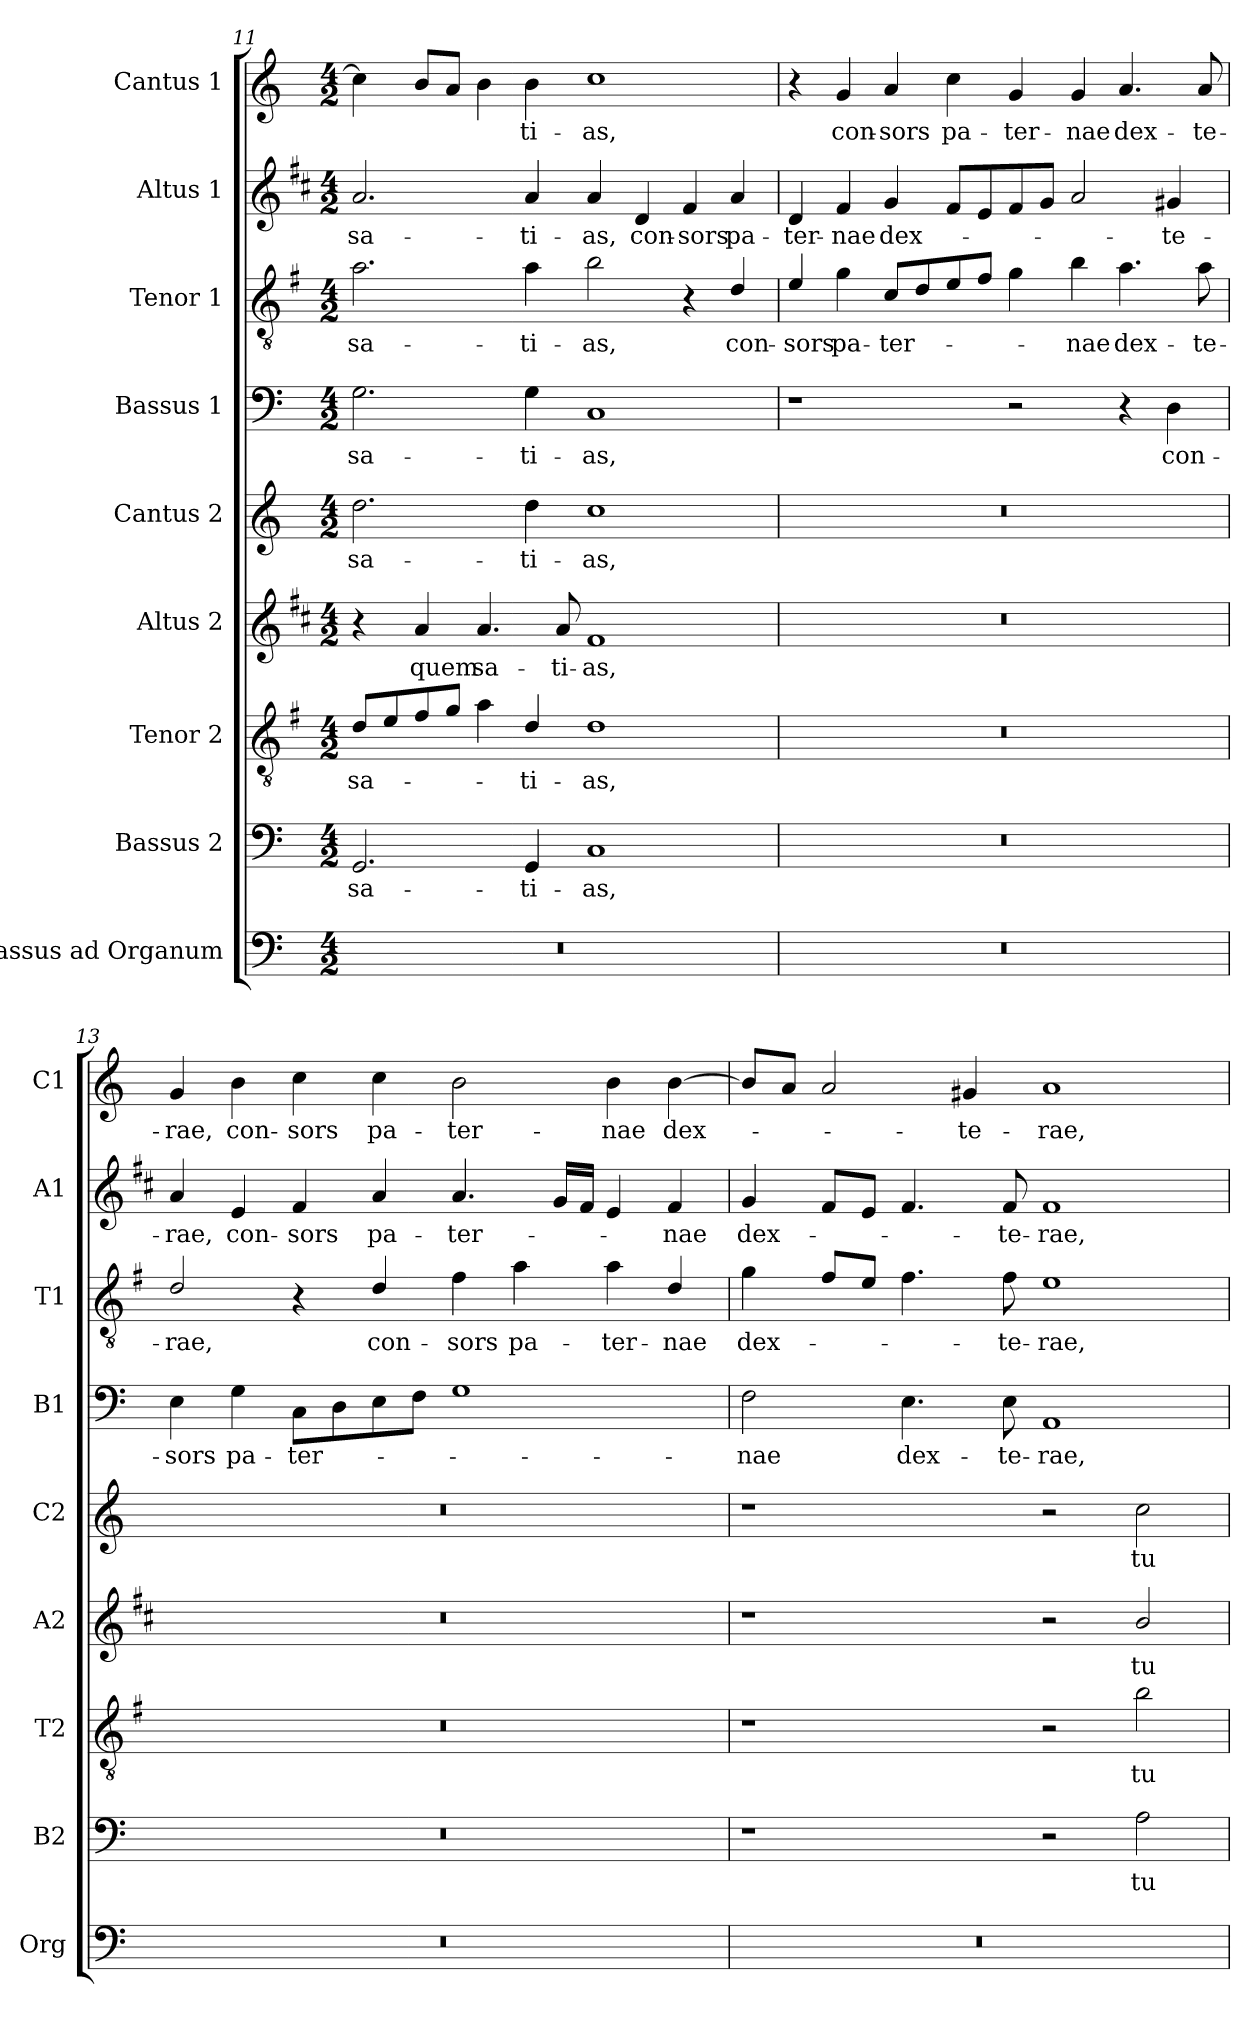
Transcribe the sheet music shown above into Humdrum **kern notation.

**kern	**kern	**text	**kern	**text	**kern	**text	**kern	**text	**kern	**text	**kern	**text	**kern	**text	**kern	**text
*part9	*part8	*part8	*part7	*part7	*part6	*part6	*part5	*part5	*part4	*part4	*part3	*part3	*part2	*part2	*part1	*part1
*staff9	*staff8	*staff8	*staff7	*staff7	*staff6	*staff6	*staff5	*staff5	*staff4	*staff4	*staff3	*staff3	*staff2	*staff2	*staff1	*staff1
*I"Bassus ad Organum	*I"Bassus 2	*	*I"Tenor 2	*	*I"Altus 2	*	*I"Cantus 2	*	*I"Bassus 1	*	*I"Tenor 1	*	*I"Altus 1	*	*I"Cantus 1	*
*I'Org	*I'B2	*	*I'T2	*	*I'A2	*	*I'C2	*	*I'B1	*	*I'T1	*	*I'A1	*	*I'C1	*
!!LO:PB:g=z
*clefF4	*clefF4	*	*clefGv2	*	*clefG2	*	*clefG2	*	*clefF4	*	*clefGv2	*	*clefG2	*	*clefG2	*
*	*	*	*ITrd4c7	*	*ITrd1c2	*	*	*	*	*	*ITrd4c7	*	*ITrd1c2	*	*	*
*k[]	*k[]	*	*k[]	*	*k[]	*	*k[]	*	*k[]	*	*k[]	*	*k[]	*	*k[]	*
*C:	*C:	*	*C:	*	*C:	*	*C:	*	*C:	*	*C:	*	*C:	*	*C:	*
*M4/2	*M4/2	*	*M4/2	*	*M4/2	*	*M4/2	*	*M4/2	*	*M4/2	*	*M4/2	*	*M4/2	*
=11	=11	=11	=11	=11	=11	=11	=11	=11	=11	=11	=11	=11	=11	=11	=11	=11
!	!	!LO:LY:b	!	!LO:LY:b	!	!	!	!LO:LY:b	!	!LO:LY:b	!	!LO:LY:b	!	!LO:LY:b	!	!
0r	2.GG/	sa-	8G/L	sa-	4r	.	2.dd\	sa-	2.G\	sa-	2.d\	sa-	2.g/	sa-	4cc\]	.
.	.	.	8A/	.	.	.	.	.	.	.	.	.	.	.	.	.
!	!	!	!	!	!	!LO:LY:b	!	!	!	!	!	!	!	!	!	!
.	.	.	8B/	.	4g/	quem	.	.	.	.	.	.	.	.	8b/L	.
.	.	.	8c/J	.	.	.	.	.	.	.	.	.	.	.	8a/J	.
!	!	!	!	!	!	!LO:LY:b	!	!	!	!	!	!	!	!	!	!
.	.	.	4d\	.	4.g/	sa-	.	.	.	.	.	.	.	.	4b\	.
!	!	!LO:LY:b	!	!LO:LY:b	!	!	!	!LO:LY:b	!	!LO:LY:b	!	!LO:LY:b	!	!LO:LY:b	!	!LO:LY:b
.	4GG/	-ti-	4G/	-ti-	.	.	4dd\	-ti-	4G\	-ti-	4d\	-ti-	4g/	-ti-	4b\	-ti-
!	!	!	!	!	!	!LO:LY:b	!	!	!	!	!	!	!	!	!	!
.	.	.	.	.	8g/	-ti-	.	.	.	.	.	.	.	.	.	.
!	!	!LO:LY:b	!	!LO:LY:b	!	!LO:LY:b	!	!LO:LY:b	!	!LO:LY:b	!	!LO:LY:b	!	!LO:LY:b	!	!LO:LY:b
.	1C	-as,	1G	-as,	1e	-as,	1cc	-as,	1C	-as,	2e\	-as,	4g/	-as,	1cc	-as,
!	!	!	!	!	!	!	!	!	!	!	!	!	!	!LO:LY:b	!	!
.	.	.	.	.	.	.	.	.	.	.	.	.	4c/	con-	.	.
!	!	!	!	!	!	!	!	!	!	!	!	!	!	!LO:LY:b	!	!
.	.	.	.	.	.	.	.	.	.	.	4r	.	4e/	-sors	.	.
!	!	!	!	!	!	!	!	!	!	!	!	!LO:LY:b	!	!LO:LY:b	!	!
.	.	.	.	.	.	.	.	.	.	.	4G/	con-	4g/	pa-	.	.
=12	=12	=12	=12	=12	=12	=12	=12	=12	=12	=12	=12	=12	=12	=12	=12	=12
!	!	!	!	!	!	!	!	!	!	!	!	!LO:LY:b	!	!LO:LY:b	!	!
0r	0r	.	0r	.	0r	.	0r	.	1r	.	4A/	-sors	4c/	-ter-	4r	.
!	!	!	!	!	!	!	!	!	!	!	!	!LO:LY:b	!	!LO:LY:b	!	!LO:LY:b
.	.	.	.	.	.	.	.	.	.	.	4c\	pa-	4e/	-nae	4g/	con-
!	!	!	!	!	!	!	!	!	!	!	!	!LO:LY:b	!	!LO:LY:b	!	!LO:LY:b
.	.	.	.	.	.	.	.	.	.	.	8F/L	-ter-	4f/	dex-	4a/	-sors
.	.	.	.	.	.	.	.	.	.	.	8G/	.	.	.	.	.
!	!	!	!	!	!	!	!	!	!	!	!	!	!	!	!	!LO:LY:b
.	.	.	.	.	.	.	.	.	.	.	8A/	.	8e/L	.	4cc\	pa-
.	.	.	.	.	.	.	.	.	.	.	8B/J	.	8d/	.	.	.
!	!	!	!	!	!	!	!	!	!	!	!	!	!	!	!	!LO:LY:b
.	.	.	.	.	.	.	.	.	2r	.	4c\	.	8e/	.	4g/	-ter-
.	.	.	.	.	.	.	.	.	.	.	.	.	8f/J	.	.	.
!	!	!	!	!	!	!	!	!	!	!	!	!LO:LY:b	!	!	!	!LO:LY:b
.	.	.	.	.	.	.	.	.	.	.	4e\	-nae	2g/	.	4g/	-nae
!	!	!	!	!	!	!	!	!	!	!	!	!LO:LY:b	!	!	!	!LO:LY:b
.	.	.	.	.	.	.	.	.	4r	.	4.d\	dex-	.	.	4.a/	dex-
!	!	!	!	!	!	!	!	!	!	!LO:LY:b	!	!	!	!LO:LY:b	!	!
.	.	.	.	.	.	.	.	.	4D\	con-	.	.	4f#X/	-te-	.	.
!	!	!	!	!	!	!	!	!	!	!	!	!LO:LY:b	!	!	!	!LO:LY:b
.	.	.	.	.	.	.	.	.	.	.	8d\	-te-	.	.	8a/	-te-
=13	=13	=13	=13	=13	=13	=13	=13	=13	=13	=13	=13	=13	=13	=13	=13	=13
!	!	!	!	!	!	!	!	!	!	!LO:LY:b	!	!LO:LY:b	!	!LO:LY:b	!	!LO:LY:b
0r	0r	.	0r	.	0r	.	0r	.	4E\	-sors	2G/	-rae,	4g/	-rae,	4g/	-rae,
!	!	!	!	!	!	!	!	!	!	!LO:LY:b	!	!	!	!LO:LY:b	!	!LO:LY:b
.	.	.	.	.	.	.	.	.	4G\	pa-	.	.	4d/	con-	4b\	con-
!	!	!	!	!	!	!	!	!	!	!LO:LY:b	!	!	!	!LO:LY:b	!	!LO:LY:b
.	.	.	.	.	.	.	.	.	8C\L	-ter-	4r	.	4e/	-sors	4cc\	-sors
.	.	.	.	.	.	.	.	.	8D\	.	.	.	.	.	.	.
!	!	!	!	!	!	!	!	!	!	!	!	!LO:LY:b	!	!LO:LY:b	!	!LO:LY:b
.	.	.	.	.	.	.	.	.	8E\	.	4G/	con-	4g/	pa-	4cc\	pa-
.	.	.	.	.	.	.	.	.	8F\J	.	.	.	.	.	.	.
!	!	!	!	!	!	!	!	!	!	!	!	!LO:LY:b	!	!LO:LY:b	!	!LO:LY:b
.	.	.	.	.	.	.	.	.	1G	.	4B\	-sors	4.g/	-ter-	2b\	-ter-
!	!	!	!	!	!	!	!	!	!	!	!	!LO:LY:b	!	!	!	!
.	.	.	.	.	.	.	.	.	.	.	4d\	pa-	.	.	.	.
.	.	.	.	.	.	.	.	.	.	.	.	.	16f/LL	.	.	.
.	.	.	.	.	.	.	.	.	.	.	.	.	16e/JJ	.	.	.
!	!	!	!	!	!	!	!	!	!	!	!	!LO:LY:b	!	!	!	!LO:LY:b
.	.	.	.	.	.	.	.	.	.	.	4d\	-ter-	4d/	.	4b\	-nae
!	!	!	!	!	!	!	!	!	!	!	!	!LO:LY:b	!	!LO:LY:b	!	!LO:LY:b
.	.	.	.	.	.	.	.	.	.	.	4G/	-nae	4e/	-nae	[4b\	dex-
!!LO:LB:g=z
=14	=14	=14	=14	=14	=14	=14	=14	=14	=14	=14	=14	=14	=14	=14	=14	=14
!	!	!	!	!	!	!	!	!	!	!LO:LY:b	!	!LO:LY:b	!	!LO:LY:b	!	!
0r	1r	.	1r	.	1r	.	1r	.	2F\	-nae	4c\	dex-	4f/	dex-	8b/L]	.
.	.	.	.	.	.	.	.	.	.	.	.	.	.	.	8a/J	.
.	.	.	.	.	.	.	.	.	.	.	8B/L	.	8e/L	.	2a/	.
.	.	.	.	.	.	.	.	.	.	.	8A/J	.	8d/J	.	.	.
!	!	!	!	!	!	!	!	!	!	!LO:LY:b	!	!	!	!	!	!
.	.	.	.	.	.	.	.	.	4.E\	dex-	4.B\	.	4.e/	.	.	.
!	!	!	!	!	!	!	!	!	!	!	!	!	!	!	!	!LO:LY:b
.	.	.	.	.	.	.	.	.	.	.	.	.	.	.	4g#X/	-te-
!	!	!	!	!	!	!	!	!	!	!LO:LY:b	!	!LO:LY:b	!	!LO:LY:b	!	!
.	.	.	.	.	.	.	.	.	8E\	-te-	8B\	-te-	8e/	-te-	.	.
!	!	!	!	!	!	!	!	!	!	!LO:LY:b	!	!LO:LY:b	!	!LO:LY:b	!	!LO:LY:b
.	2r	.	2r	.	2r	.	2r	.	1AA	-rae,	1A	-rae,	1e	-rae,	1a	-rae,
!	!	!LO:LY:b	!	!LO:LY:b	!	!LO:LY:b	!	!LO:LY:b	!	!	!	!	!	!	!	!
.	2A\	tu	2e\	tu	2a/	tu	2cc\	tu	.	.	.	.	.	.	.	.
=	=	=	=	=	=	=	=	=	=	=	=	=	=	=	=	=
*-	*-	*-	*-	*-	*-	*-	*-	*-	*-	*-	*-	*-	*-	*-	*-	*-
